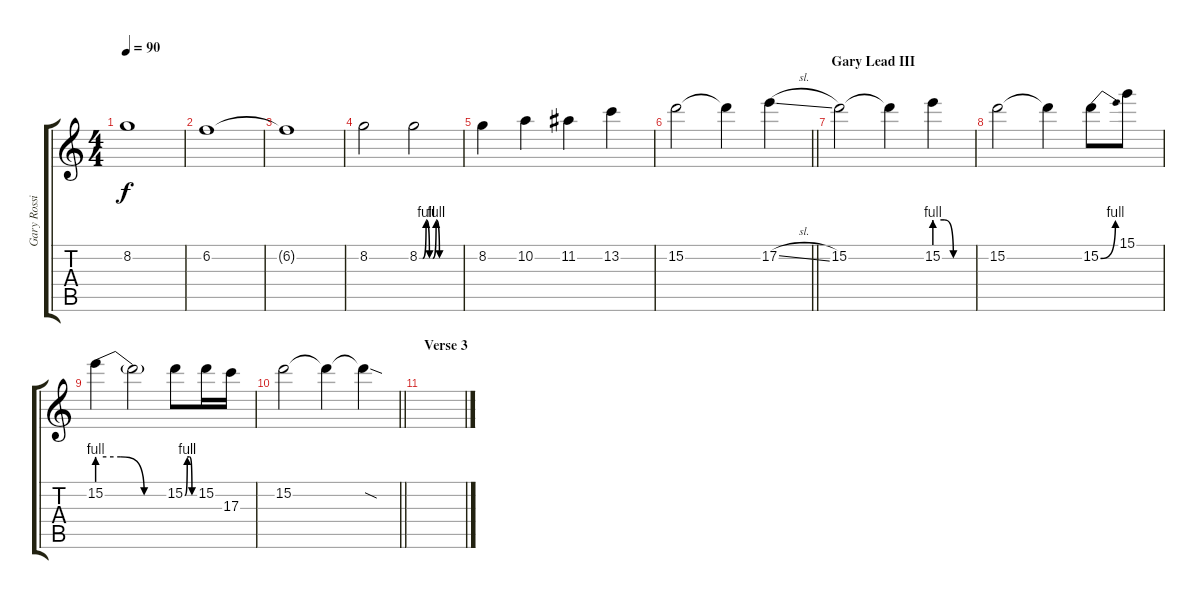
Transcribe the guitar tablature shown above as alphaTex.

\track ("Gary Rossington (Solos and Fills)" "Gary Rossi") {instrument overdrivenguitar}
\staff {score tabs}
\tuning (E4 B3 G3 D3 A2 E2) {hide}
\ts (4 4)
\tempo 90
\clef g2
\ks c
8.2{t}.1{dy f} |
6.2.1 |
6.2{t}.1 |
8.2.2 8.2{be (custom 0 0 5 0 10 4 15 0 20 0 25 4 30 0 35 0 40 0 45 0 50 0 60 0)}.2 |
8.2.4 10.2.4 11.2.4 13.2.4 |
\barLineRight lightlight
15.2.2 15.2{t}.4 17.2{sl}.4 |
\section ("" "Gary Lead III")
15.2.2 15.2{t}.4 15.2{be (custom 0 4 15 4 30 0 60 0)}.4 |
15.2.2 15.2{t}.4 15.2{be (bend 0 0 60 4)}.8 15.1.8 |
15.2{be (custom 0 4 20 4 40 0 60 0)}.4 15.2{t}.2 15.2{be (custom 0 0 15 4 30 4 45 0 60 0)}.8 15.2.16 17.3.16 |
\barLineRight lightlight
15.2.2 15.2{t}.4 15.2{sod t}.4 |
\section ("" "Verse 3")
